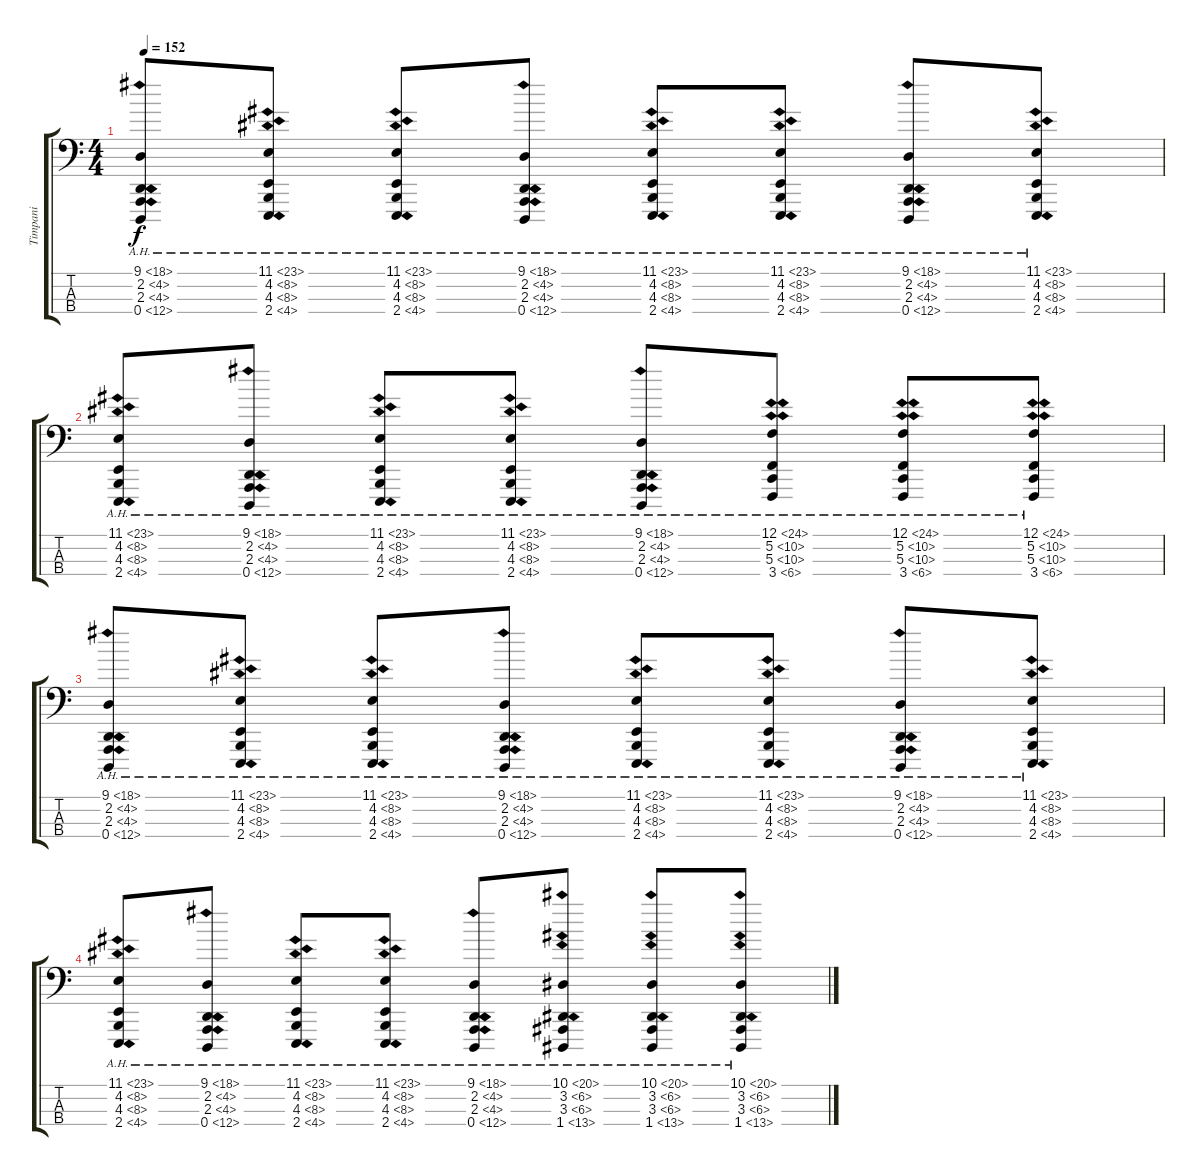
\track ("Timpani" "Timpani") {instrument timpani}
\staff {score tabs}
\tuning (F2 C2 G1 D1) {hide}
\ts (4 4)
\tempo 152
\clef f4
\ks c
(9.1{ah 9} 2.2{ah 2} 2.3{ah 2} 0.4{ah 12}).8{dy f volume 14 instrument tremolostrings} (11.1{ah 12} 4.2{ah 4} 4.3{ah 4} 2.4{ah 2}).8 (11.1{ah 12} 4.2{ah 4} 4.3{ah 4} 2.4{ah 2}).8 (9.1{ah 9} 2.2{ah 2} 2.3{ah 2} 0.4{ah 12}).8 (11.1{ah 12} 4.2{ah 4} 4.3{ah 4} 2.4{ah 2}).8 (11.1{ah 12} 4.2{ah 4} 4.3{ah 4} 2.4{ah 2}).8 (9.1{ah 9} 2.2{ah 2} 2.3{ah 2} 0.4{ah 12}).8 (11.1{ah 12} 4.2{ah 4} 4.3{ah 4} 2.4{ah 2}).8 |
(11.1{ah 12} 4.2{ah 4} 4.3{ah 4} 2.4{ah 2}).8 (9.1{ah 9} 2.2{ah 2} 2.3{ah 2} 0.4{ah 12}).8 (11.1{ah 12} 4.2{ah 4} 4.3{ah 4} 2.4{ah 2}).8 (11.1{ah 12} 4.2{ah 4} 4.3{ah 4} 2.4{ah 2}).8 (9.1{ah 9} 2.2{ah 2} 2.3{ah 2} 0.4{ah 12}).8 (12.1{ah 12} 5.2{ah 5} 5.3{ah 5} 3.4{ah 3}).8 (12.1{ah 12} 5.2{ah 5} 5.3{ah 5} 3.4{ah 3}).8 (12.1{ah 12} 5.2{ah 5} 5.3{ah 5} 3.4{ah 3}).8 |
(9.1{ah 9} 2.2{ah 2} 2.3{ah 2} 0.4{ah 12}).8{instrument tremolostrings} (11.1{ah 12} 4.2{ah 4} 4.3{ah 4} 2.4{ah 2}).8 (11.1{ah 12} 4.2{ah 4} 4.3{ah 4} 2.4{ah 2}).8 (9.1{ah 9} 2.2{ah 2} 2.3{ah 2} 0.4{ah 12}).8 (11.1{ah 12} 4.2{ah 4} 4.3{ah 4} 2.4{ah 2}).8 (11.1{ah 12} 4.2{ah 4} 4.3{ah 4} 2.4{ah 2}).8 (9.1{ah 9} 2.2{ah 2} 2.3{ah 2} 0.4{ah 12}).8 (11.1{ah 12} 4.2{ah 4} 4.3{ah 4} 2.4{ah 2}).8 |
(11.1{ah 12} 4.2{ah 4} 4.3{ah 4} 2.4{ah 2}).8 (9.1{ah 9} 2.2{ah 2} 2.3{ah 2} 0.4{ah 12}).8 (11.1{ah 12} 4.2{ah 4} 4.3{ah 4} 2.4{ah 2}).8 (11.1{ah 12} 4.2{ah 4} 4.3{ah 4} 2.4{ah 2}).8 (9.1{ah 9} 2.2{ah 2} 2.3{ah 2} 0.4{ah 12}).8 (10.1{ah 10} 3.2{ah 3} 3.3{ah 3} 1.4{ah 12}).8 (10.1{ah 10} 3.2{ah 3} 3.3{ah 3} 1.4{ah 12}).8 (10.1{ah 10} 3.2{ah 3} 3.3{ah 3} 1.4{ah 12}).8
